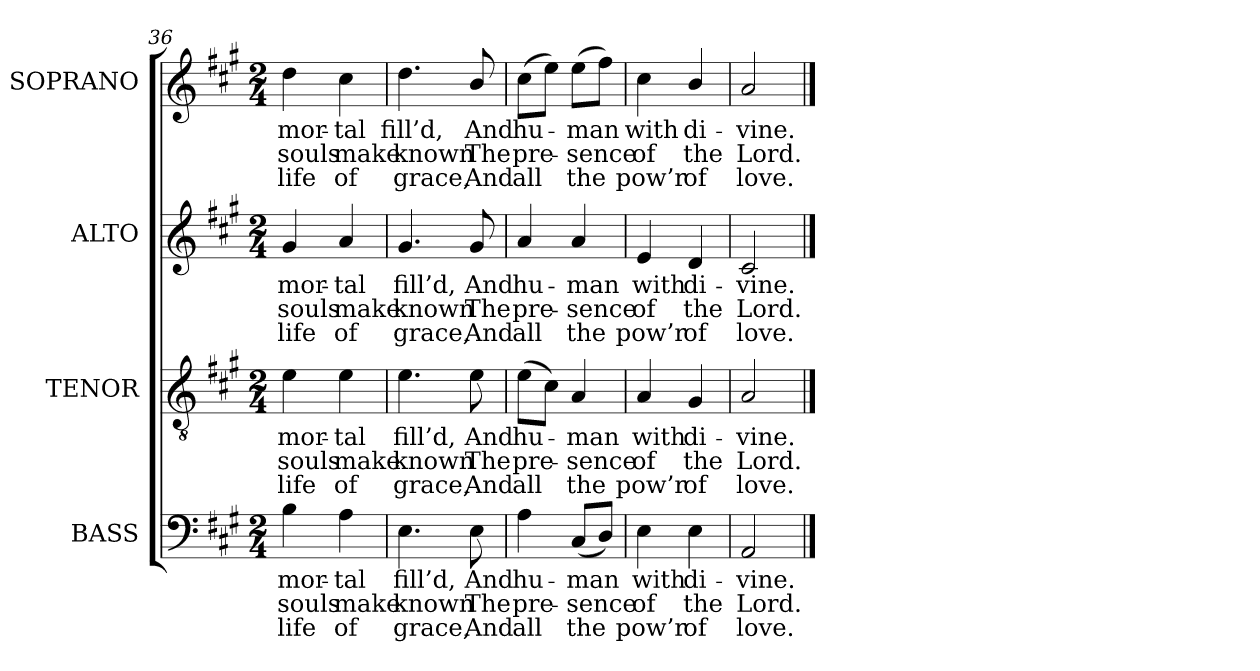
**kern	**text	**text	**text	**kern	**text	**text	**text	**kern	**text	**text	**text	**kern	**text	**text	**text
*part4	*part4	*part4	*part4	*part3	*part3	*part3	*part3	*part2	*part2	*part2	*part2	*part1	*part1	*part1	*part1
*staff4	*staff4	*staff4	*staff4	*staff3	*staff3	*staff3	*staff3	*staff2	*staff2	*staff2	*staff2	*staff1	*staff1	*staff1	*staff1
*I"BASS	*	*	*	*I"TENOR	*	*	*	*I"ALTO	*	*	*	*I"SOPRANO	*	*	*
*I'B.	*	*	*	*I'T.	*	*	*	*I'A.	*	*	*	*I'S.	*	*	*
*clefF4	*	*	*	*clefGv2	*	*	*	*clefG2	*	*	*	*clefG2	*	*	*
*	*	*	*	*ITrd7c12	*	*	*	*	*	*	*	*	*	*	*
*k[f#c#g#]	*	*	*	*k[f#c#g#]	*	*	*	*k[f#c#g#]	*	*	*	*k[f#c#g#]	*	*	*
*A:	*	*	*	*A:	*	*	*	*A:	*	*	*	*A:	*	*	*
*M2/4	*	*	*	*M2/4	*	*	*	*M2/4	*	*	*	*M2/4	*	*	*
=36	=36	=36	=36	=36	=36	=36	=36	=36	=36	=36	=36	=36	=36	=36	=36
!	!LO:LY:b:color=#000000	!LO:LY:b:color=#000000	!LO:LY:b:color=#000000	!	!	!	!	!	!	!	!	!	!	!	!
!	!	!	!	!	!LO:LY:b:color=#000000	!LO:LY:b:color=#000000	!LO:LY:b:color=#000000	!	!	!	!	!	!	!	!
!	!	!	!	!	!	!	!	!	!LO:LY:b:color=#000000	!LO:LY:b:color=#000000	!LO:LY:b:color=#000000	!	!	!	!
!	!	!	!	!	!	!	!	!	!	!	!	!	!LO:LY:b:color=#000000	!LO:LY:b:color=#000000	!LO:LY:b:color=#000000
4Bi\	-mor-	souls	life	4Ei\	-mor-	souls	life	4g#i/	-mor-	souls	life	4ddi\	-mor-	souls	life
!	!LO:LY:b:color=#000000	!LO:LY:b:color=#000000	!LO:LY:b:color=#000000	!	!	!	!	!	!	!	!	!	!	!	!
!	!	!	!	!	!LO:LY:b:color=#000000	!LO:LY:b:color=#000000	!LO:LY:b:color=#000000	!	!	!	!	!	!	!	!
!	!	!	!	!	!	!	!	!	!LO:LY:b:color=#000000	!LO:LY:b:color=#000000	!LO:LY:b:color=#000000	!	!	!	!
!	!	!	!	!	!	!	!	!	!	!	!	!	!LO:LY:b:color=#000000	!LO:LY:b:color=#000000	!LO:LY:b:color=#000000
4Ai\	-tal	make	of	4Ei\	-tal	make	of	4ai/	-tal	make	of	4cc#i\	-tal	make	of
=37	=37	=37	=37	=37	=37	=37	=37	=37	=37	=37	=37	=37	=37	=37	=37
!	!LO:LY:b:color=#000000	!LO:LY:b:color=#000000	!LO:LY:b:color=#000000	!	!	!	!	!	!	!	!	!	!	!	!
!	!	!	!	!	!LO:LY:b:color=#000000	!LO:LY:b:color=#000000	!LO:LY:b:color=#000000	!	!	!	!	!	!	!	!
!	!	!	!	!	!	!	!	!	!LO:LY:b:color=#000000	!LO:LY:b:color=#000000	!LO:LY:b:color=#000000	!	!	!	!
!	!	!	!	!	!	!	!	!	!	!	!	!	!LO:LY:b:color=#000000	!LO:LY:b:color=#000000	!LO:LY:b:color=#000000
4.Ei\	fill’d,	known	grace,	4.Ei\	fill’d,	known	grace,	4.g#i/	fill’d,	known	grace,	4.ddi\	fill’d,	known	grace,
!	!LO:LY:b:color=#000000	!LO:LY:b:color=#000000	!LO:LY:b:color=#000000	!	!	!	!	!	!	!	!	!	!	!	!
!	!	!	!	!	!LO:LY:b:color=#000000	!LO:LY:b:color=#000000	!LO:LY:b:color=#000000	!	!	!	!	!	!	!	!
!	!	!	!	!	!	!	!	!	!LO:LY:b:color=#000000	!LO:LY:b:color=#000000	!LO:LY:b:color=#000000	!	!	!	!
!	!	!	!	!	!	!	!	!	!	!	!	!	!LO:LY:b:color=#000000	!LO:LY:b:color=#000000	!LO:LY:b:color=#000000
8Ei\	And	The	And	8Ei\	And	The	And	8g#i/	And	The	And	8bi/	And	The	And
=38	=38	=38	=38	=38	=38	=38	=38	=38	=38	=38	=38	=38	=38	=38	=38
!	!LO:LY:b:color=#000000	!LO:LY:b:color=#000000	!LO:LY:b:color=#000000	!	!	!	!	!	!	!	!	!	!	!	!
!	!	!	!	!	!LO:LY:b:color=#000000	!LO:LY:b:color=#000000	!LO:LY:b:color=#000000	!	!	!	!	!	!	!	!
!	!	!	!	!	!	!	!	!	!LO:LY:b:color=#000000	!LO:LY:b:color=#000000	!LO:LY:b:color=#000000	!	!	!	!
!	!	!	!	!	!	!	!	!	!	!	!	!	!LO:LY:b:color=#000000	!LO:LY:b:color=#000000	!LO:LY:b:color=#000000
4Ai\	hu-	pre-	all	(8Ei\L	hu-	pre-	all	4ai/	hu-	pre-	all	(8cc#i\L	hu-	pre-	all
.	.	.	.	8C#i\J)	.	.	.	.	.	.	.	8eei\J)	.	.	.
!	!LO:LY:b:color=#000000	!LO:LY:b:color=#000000	!LO:LY:b:color=#000000	!	!	!	!	!	!	!	!	!	!	!	!
!	!	!	!	!	!LO:LY:b:color=#000000	!LO:LY:b:color=#000000	!LO:LY:b:color=#000000	!	!	!	!	!	!	!	!
!	!	!	!	!	!	!	!	!	!LO:LY:b:color=#000000	!LO:LY:b:color=#000000	!LO:LY:b:color=#000000	!	!	!	!
!	!	!	!	!	!	!	!	!	!	!	!	!	!LO:LY:b:color=#000000	!LO:LY:b:color=#000000	!LO:LY:b:color=#000000
(8C#i/L	-man	-sence	the	4AAi/	-man	-sence	the	4ai/	-man	-sence	the	(8eei\L	-man	-sence	the
8Di/J)	.	.	.	.	.	.	.	.	.	.	.	8ff#i\J)	.	.	.
=39	=39	=39	=39	=39	=39	=39	=39	=39	=39	=39	=39	=39	=39	=39	=39
!	!LO:LY:b:color=#000000	!LO:LY:b:color=#000000	!LO:LY:b:color=#000000	!	!	!	!	!	!	!	!	!	!	!	!
!	!	!	!	!	!LO:LY:b:color=#000000	!LO:LY:b:color=#000000	!LO:LY:b:color=#000000	!	!	!	!	!	!	!	!
!	!	!	!	!	!	!	!	!	!LO:LY:b:color=#000000	!LO:LY:b:color=#000000	!LO:LY:b:color=#000000	!	!	!	!
!	!	!	!	!	!	!	!	!	!	!	!	!	!LO:LY:b:color=#000000	!LO:LY:b:color=#000000	!LO:LY:b:color=#000000
4Ei\	with	of	pow’r	4AAi/	with	of	pow’r	4ei/	with	of	pow’r	4cc#i\	with	of	pow’r
!	!LO:LY:b:color=#000000	!LO:LY:b:color=#000000	!LO:LY:b:color=#000000	!	!	!	!	!	!	!	!	!	!	!	!
!	!	!	!	!	!LO:LY:b:color=#000000	!LO:LY:b:color=#000000	!LO:LY:b:color=#000000	!	!	!	!	!	!	!	!
!	!	!	!	!	!	!	!	!	!LO:LY:b:color=#000000	!LO:LY:b:color=#000000	!LO:LY:b:color=#000000	!	!	!	!
!	!	!	!	!	!	!	!	!	!	!	!	!	!LO:LY:b:color=#000000	!LO:LY:b:color=#000000	!LO:LY:b:color=#000000
4Ei\	di-	the	of	4GG#i/	di-	the	of	4di/	di-	the	of	4bi/	di-	the	of
=40	=40	=40	=40	=40	=40	=40	=40	=40	=40	=40	=40	=40	=40	=40	=40
!	!LO:LY:b:color=#000000	!LO:LY:b:color=#000000	!LO:LY:b:color=#000000	!	!	!	!	!	!	!	!	!	!	!	!
!	!	!	!	!	!LO:LY:b:color=#000000	!LO:LY:b:color=#000000	!LO:LY:b:color=#000000	!	!	!	!	!	!	!	!
!	!	!	!	!	!	!	!	!	!LO:LY:b:color=#000000	!LO:LY:b:color=#000000	!LO:LY:b:color=#000000	!	!	!	!
!	!	!	!	!	!	!	!	!	!	!	!	!	!LO:LY:b:color=#000000	!LO:LY:b:color=#000000	!LO:LY:b:color=#000000
2AAi/	-vine.	Lord.	love.	2AAi/	-vine.	Lord.	love.	2c#i/	-vine.	Lord.	love.	2ai/	-vine.	Lord.	love.
==	==	==	==	==	==	==	==	==	==	==	==	==	==	==	==
*-	*-	*-	*-	*-	*-	*-	*-	*-	*-	*-	*-	*-	*-	*-	*-
